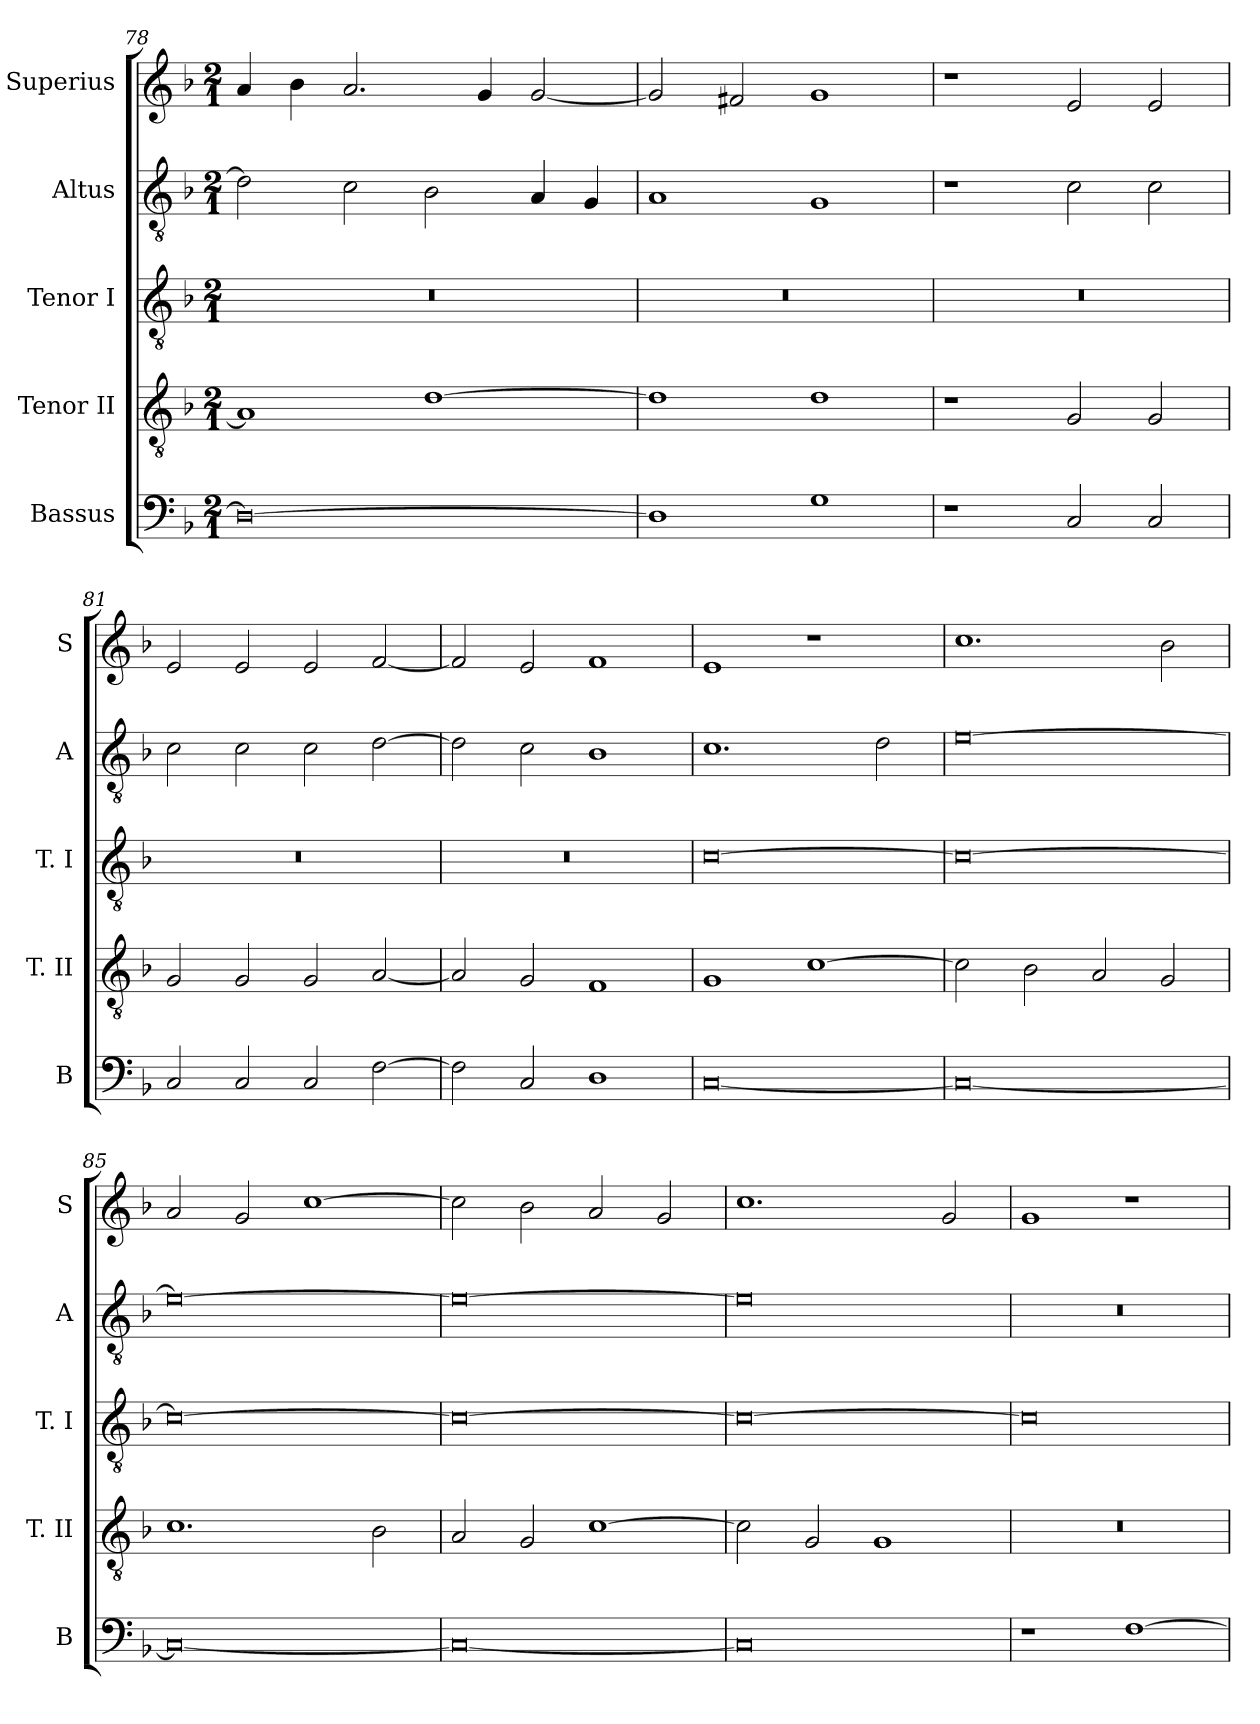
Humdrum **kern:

**kern	**kern	**kern	**kern	**kern
*part5	*part4	*part3	*part2	*part1
*staff5	*staff4	*staff3	*staff2	*staff1
*I"Bassus	*I"Tenor II	*I"Tenor I	*I"Altus	*I"Superius
*I'B	*I'T. II	*I'T. I	*I'A	*I'S
*clefF4	*clefGv2	*clefGv2	*clefGv2	*clefG2
*k[b-]	*k[b-]	*k[b-]	*k[b-]	*k[b-]
*F:	*F:	*F:	*F:	*F:
*M2/1	*M2/1	*M2/1	*M2/1	*M2/1
=78	=78	=78	=78	=78
0D_	1A]	0r	2d]	4a
.	.	.	.	4b-
.	.	.	2c	2.a
.	[1d	.	2B-	.
.	.	.	.	4g
.	.	.	4A	[2g
.	.	.	4G	.
=79	=79	=79	=79	=79
1D]	1d]	0r	1A	2g]
.	.	.	.	2f#X
1G	1d	.	1G	1g
=80	=80	=80	=80	=80
1r	1r	0r	1r	1r
2C	2G	.	2c	2e
2C	2G	.	2c	2e
=81	=81	=81	=81	=81
2C	2G	0r	2c	2e
2C	2G	.	2c	2e
2C	2G	.	2c	2e
[2F	[2A	.	[2d	[2f
=82	=82	=82	=82	=82
2F]	2A]	0r	2d]	2f]
2C	2G	.	2c	2e
1D	1F	.	1B-	1f
=83	=83	=83	=83	=83
[0C	1G	[0c	1.c	1e
.	[1c	.	.	1r
.	.	.	2d	.
=84	=84	=84	=84	=84
0C_	2c]	0c_	[0e	1.cc
.	2B-	.	.	.
.	2A	.	.	.
.	2G	.	.	2b-
=85	=85	=85	=85	=85
0C_	1.c	0c_	0e_	2a
.	.	.	.	2g
.	.	.	.	[1cc
.	2B-	.	.	.
=86	=86	=86	=86	=86
0C_	2A	0c_	0e_	2cc]
.	2G	.	.	2b-
.	[1c	.	.	2a
.	.	.	.	2g
=87	=87	=87	=87	=87
0C]	2c]	0c_	0e]	1.cc
.	2G	.	.	.
.	1G	.	.	.
.	.	.	.	2g
=88	=88	=88	=88	=88
1r	0r	0c]	0r	1g
[1F	.	.	.	1r
=	=	=	=	=
*-	*-	*-	*-	*-
